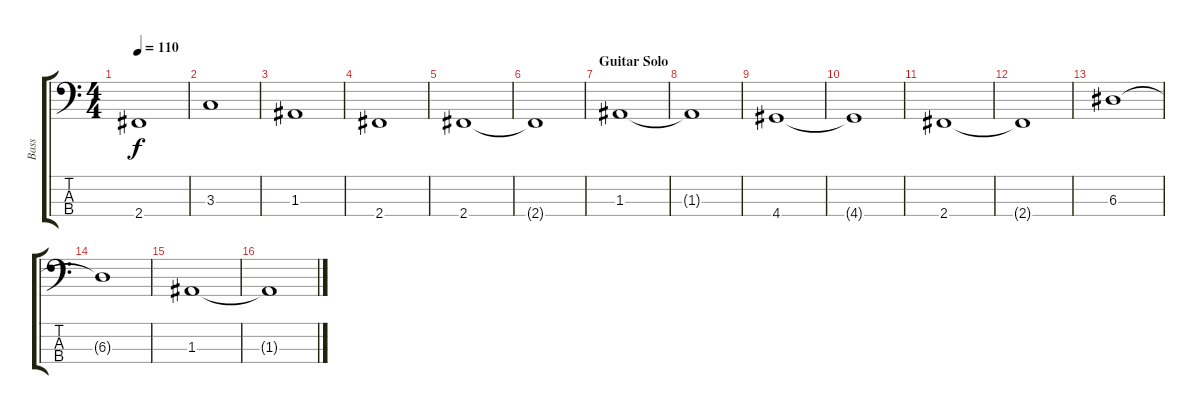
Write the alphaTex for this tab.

\track ("Bass" "Bass") {instrument electricbassfinger}
\staff {score tabs}
\tuning (G2 D2 A1 E1) {hide}
\ts (4 4)
\tempo 110
\clef f4
\ks c
2.4.1{dy f} |
3.3.1 |
1.3.1 |
2.4.1 |
2.4.1 |
2.4{t}.1 |
\section ("" "Guitar Solo")
1.3.1 |
1.3{t}.1 |
4.4.1 |
4.4{t}.1 |
2.4.1 |
2.4{t}.1 |
6.3.1 |
6.3{t}.1 |
1.3.1 |
1.3{t}.1
